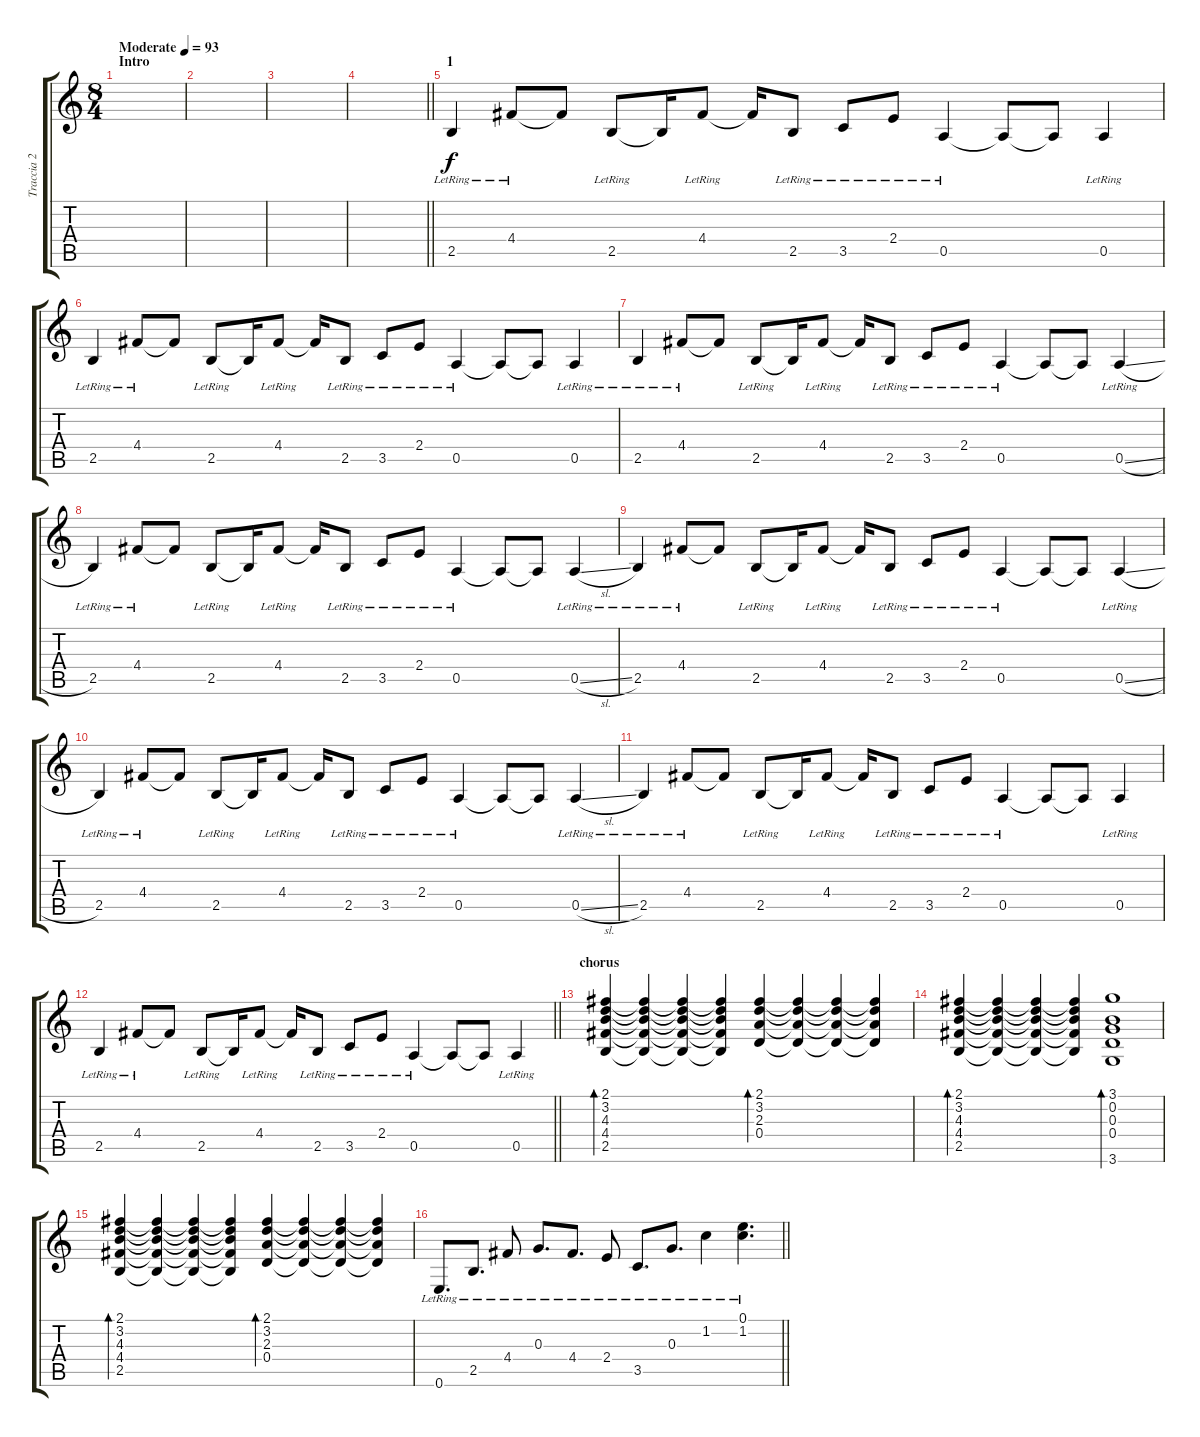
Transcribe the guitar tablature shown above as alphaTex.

\track ("Traccia 2" "Traccia 2") {instrument electricguitarclean}
\staff {score tabs}
\tuning (E4 B3 G3 D3 A2 E2) {hide}
\ts (8 4)
\section ("" "Intro")
\tempo (93 "Moderate")
\clef g2
\ks c
|
|
|
\barLineRight lightlight
|
\section ("" "1")
2.5{lr}.4 4.4{lr}.8 4.4{t}.8 2.5{lr}.8 2.5{t}.16 4.4{lr}.8 4.4{t}.16 2.5{lr}.8 3.5{lr}.8 2.4{lr}.8 0.5{lr}.4 0.5{t}.8 0.5{t}.8 0.5{lr}.4 |
2.5{lr}.4 4.4{lr}.8 4.4{t}.8 2.5{lr}.8 2.5{t}.16 4.4{lr}.8 4.4{t}.16 2.5{lr}.8 3.5{lr}.8 2.4{lr}.8 0.5{lr}.4 0.5{t}.8 0.5{t}.8 0.5{lr}.4 |
2.5{lr}.4 4.4{lr}.8 4.4{t}.8 2.5{lr}.8 2.5{t}.16 4.4{lr}.8 4.4{t}.16 2.5{lr}.8 3.5{lr}.8 2.4{lr}.8 0.5{lr}.4 0.5{t}.8 0.5{t}.8 0.5{sl lr}.4 |
2.5{lr}.4 4.4{lr}.8 4.4{t}.8 2.5{lr}.8 2.5{t}.16 4.4{lr}.8 4.4{t}.16 2.5{lr}.8 3.5{lr}.8 2.4{lr}.8 0.5{lr}.4 0.5{t}.8 0.5{t}.8 0.5{sl lr}.4 |
2.5{lr}.4 4.4{lr}.8 4.4{t}.8 2.5{lr}.8 2.5{t}.16 4.4{lr}.8 4.4{t}.16 2.5{lr}.8 3.5{lr}.8 2.4{lr}.8 0.5{lr}.4 0.5{t}.8 0.5{t}.8 0.5{sl lr}.4 |
2.5{lr}.4 4.4{lr}.8 4.4{t}.8 2.5{lr}.8 2.5{t}.16 4.4{lr}.8 4.4{t}.16 2.5{lr}.8 3.5{lr}.8 2.4{lr}.8 0.5{lr}.4 0.5{t}.8 0.5{t}.8 0.5{sl lr}.4 |
2.5{lr}.4 4.4{lr}.8 4.4{t}.8 2.5{lr}.8 2.5{t}.16 4.4{lr}.8 4.4{t}.16 2.5{lr}.8 3.5{lr}.8 2.4{lr}.8 0.5{lr}.4 0.5{t}.8 0.5{t}.8 0.5{lr}.4 |
\barLineRight lightlight
2.5{lr}.4 4.4{lr}.8 4.4{t}.8 2.5{lr}.8 2.5{t}.16 4.4{lr}.8 4.4{t}.16 2.5{lr}.8 3.5{lr}.8 2.4{lr}.8 0.5{lr}.4 0.5{t}.8 0.5{t}.8 0.5{lr}.4 |
\section ("" "chorus")
(2.1 3.2 4.3 4.4 2.5).4{bd 60} (2.1{t} 3.2{t} 4.3{t} 4.4{t} 2.5{t}).4 (2.1{t} 3.2{t} 4.3{t} 4.4{t} 2.5{t}).4 (2.1{t} 3.2{t} 4.3{t} 4.4{t} 2.5{t}).4 (2.1 3.2 2.3 0.4).4{bd 60} (2.1{t} 3.2{t} 2.3{t} 0.4{t}).4 (2.1{t} 3.2{t} 2.3{t} 0.4{t}).4 (2.1{t} 3.2{t} 2.3{t} 0.4{t}).4 |
(2.1 3.2 4.3 4.4 2.5).4{bd 60} (2.1{t} 3.2{t} 4.3{t} 4.4{t} 2.5{t}).4 (2.1{t} 3.2{t} 4.3{t} 4.4{t} 2.5{t}).4 (2.1{t} 3.2{t} 4.3{t} 4.4{t} 2.5{t}).4 (3.1 0.2 0.3 0.4 3.6).1{bd 240} |
(2.1 3.2 4.3 4.4 2.5).4{bd 60} (2.1{t} 3.2{t} 4.3{t} 4.4{t} 2.5{t}).4 (2.1{t} 3.2{t} 4.3{t} 4.4{t} 2.5{t}).4 (2.1{t} 3.2{t} 4.3{t} 4.4{t} 2.5{t}).4 (2.1 3.2 2.3 0.4).4{bd 60} (2.1{t} 3.2{t} 2.3{t} 0.4{t}).4 (2.1{t} 3.2{t} 2.3{t} 0.4{t}).4 (2.1{t} 3.2{t} 2.3{t} 0.4{t}).4 |
\barLineRight lightlight
0.6{lr}.8{d} 2.5{lr}.8{d} 4.4{lr}.8 0.3{lr}.8{d} 4.4{lr}.8{d} 2.4{lr}.8 3.5{lr}.8{d} 0.3{lr}.8{d} 1.2{lr}.4 (0.1{lr} 1.2{lr}).4{d}
